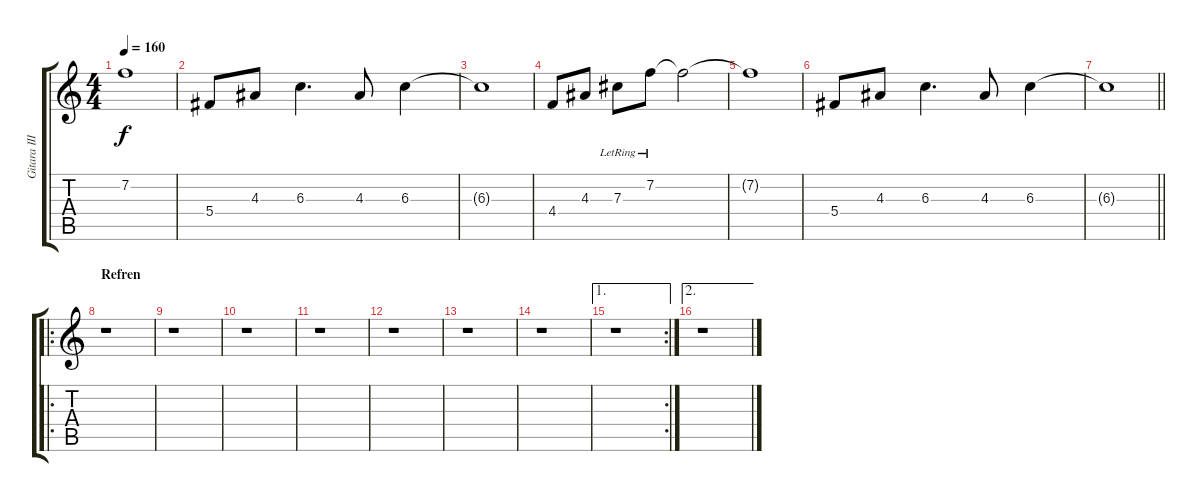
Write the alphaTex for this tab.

\track ("Gitara III" "Gitara III") {instrument electricguitarclean}
\staff {score tabs}
\tuning (Eb4 Bb3 Gb3 Db3 Ab2 Eb2) {hide}
\ts (4 4)
\tempo 160
\clef g2
\ks c
7.2{t}.1{dy f} |
5.4.8 4.3.8 6.3.4{d} 4.3.8 6.3.4 |
6.3{t}.1 |
4.4.8 4.3.8 7.3{lr}.8 7.2{lr}.8 7.2{t}.2 |
7.2{t}.1 |
5.4.8 4.3.8 6.3.4{d} 4.3.8 6.3.4 |
\barLineRight lightlight
6.3{t}.1 |
\ro
\section ("" "Refren")
r.1 |
r.1 |
r.1 |
r.1 |
r.1 |
r.1 |
r.1 |
\ae 1
\rc 2
r.1 |
\ae 2
r.1
